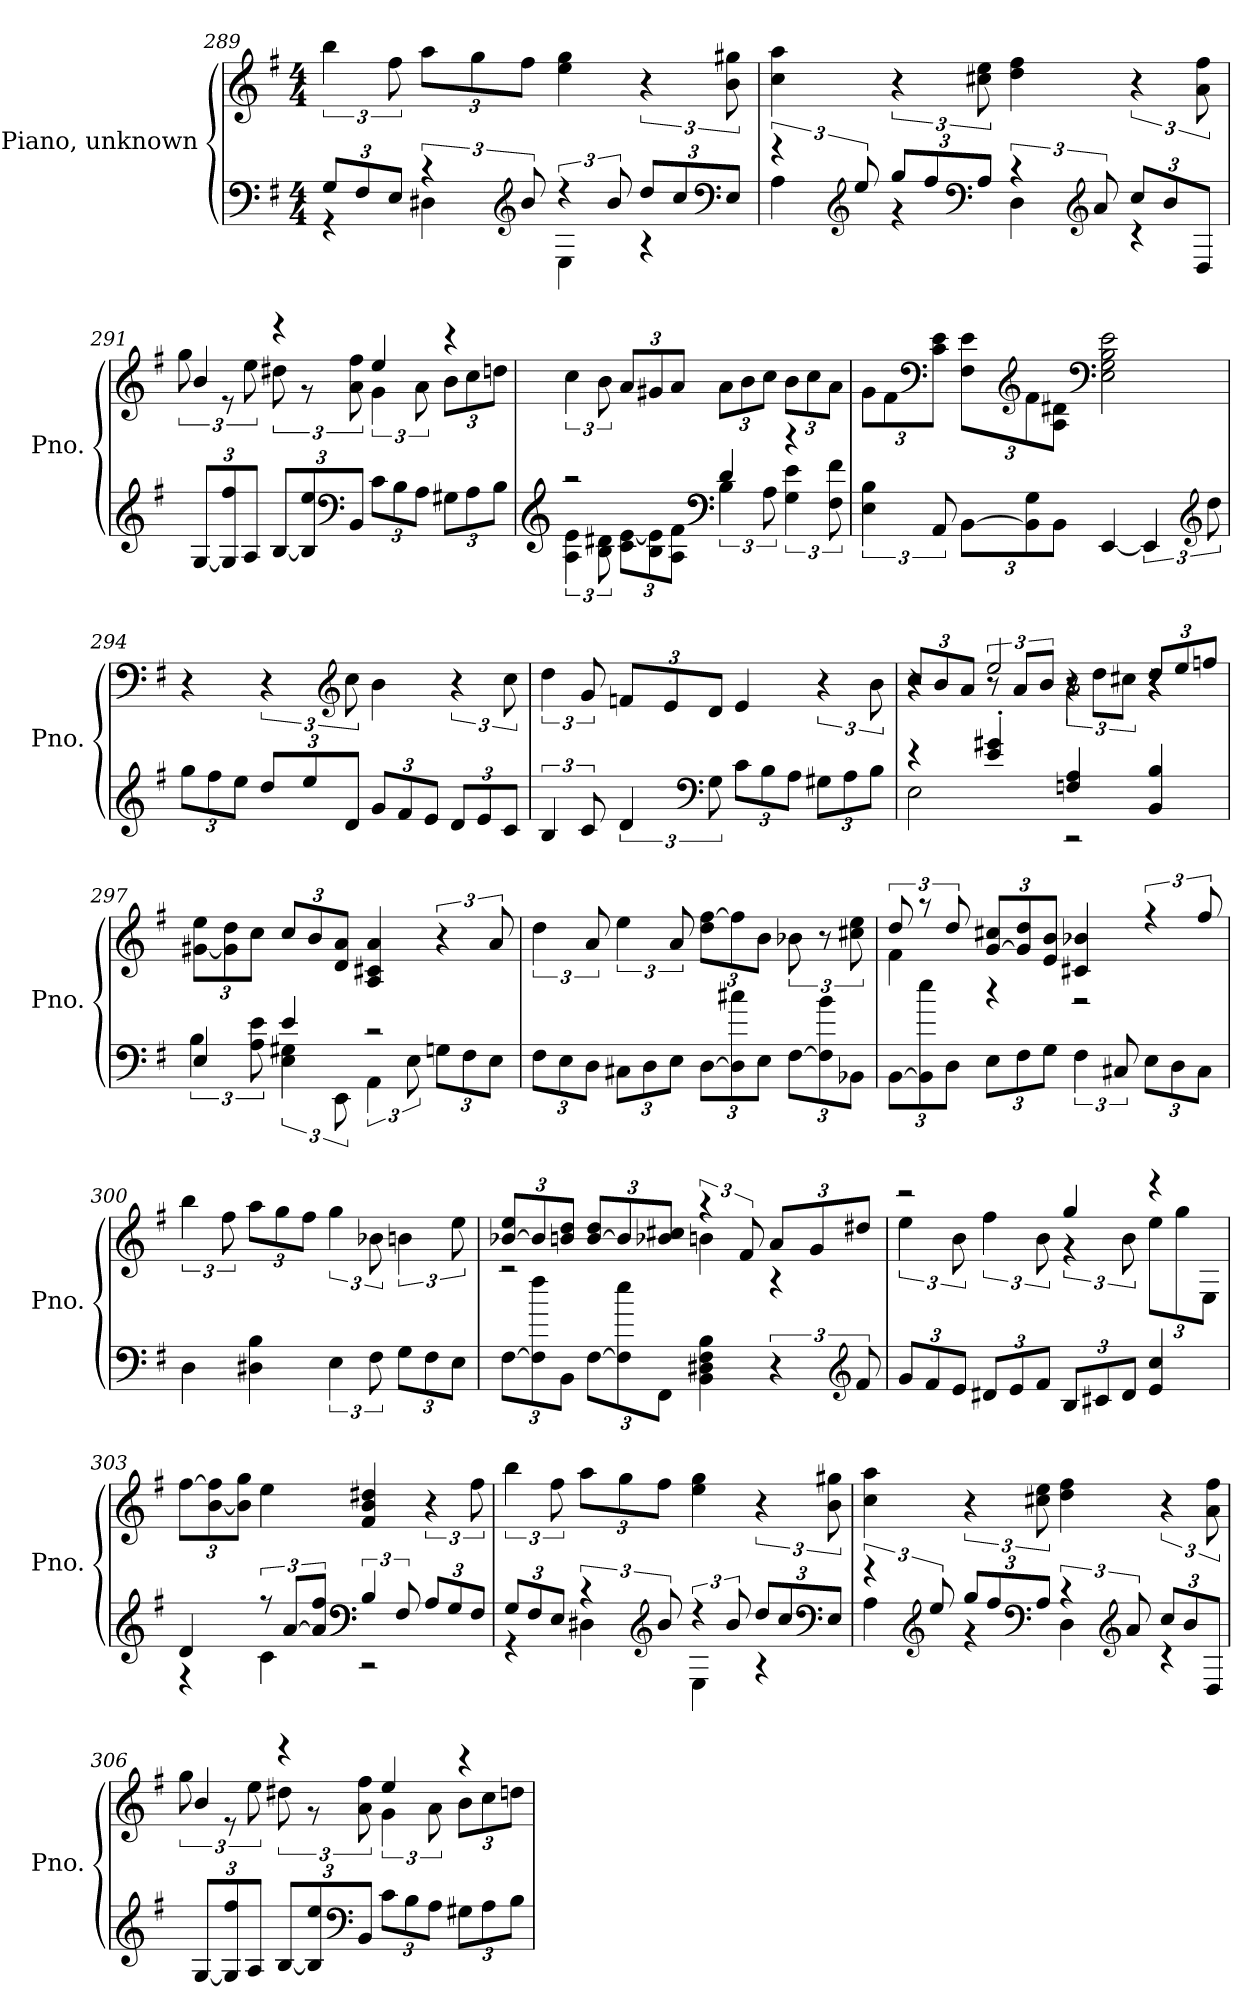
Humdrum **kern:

**kern	**kern
*part1	*part1
*staff2	*staff1
*I"Piano, unknown	*
*I'Pno.	*
*clefF4	*clefG2
*k[f#]	*k[f#]
*M4/4	*M4/4
*Xbrackettup	*
=289	=289
*^	*
12G/L	4r	6bb\
12F#/	.	.
12E/J	.	12ff#\
*brackettup	*	*Xbrackettup
6r	4D#X\	12aa\L
.	.	12gg\
*clefG2	*	*
12b/	.	12ff#\J
6r	4E\	4ee\ 4gg\
12b/	.	.
*Xbrackettup	*	*brackettup
12dd/L	4r	6r
12cc/	.	.
*clefF4	*	*
12E/J	.	12b\ 12gg#X\
!!LO:LB:g=z
=290	=290	=290
*brackettup	*	*
6r	4A\	4cc\ 4aa\
*clefG2	*	*
12ee/	.	.
*Xbrackettup	*	*
12gg/L	4r	6r
12ff#/	.	.
*clefF4	*	*
12A/J	.	12cc#X\ 12ee\
*brackettup	*	*
6r	4D\	4dd\ 4ff#\
*clefG2	*	*
12a/	.	.
*Xbrackettup	*	*
12cc/L	4r	6r
12b/	.	.
12D/J	.	12a\ 12ff#\
*v	*v	*
=291	=291
*	*^
[12G/L	4b/	12gg\
12G/] 12ff#/	.	12r
12A/J	.	12ee\
[12B/L	4r	12dd#X\
12B/] 12ee/	.	12r
*clefF4	*	*
12BB/J	.	12a\ 12ff#\
12c\L	4ee/	6g\
12B\	.	.
12A\J	.	12a\
*	*	*Xbrackettup
12G#X\L	4r	12b\L
12A\	.	12cc\
12B\J	.	12ddn\J
*	*v	*v
!!LO:LB:g=z
=292	=292
*clefG2	*
*^	*
*	*brackettup	*brackettup
2r	6A\ 6e\	6cc\
.	12B\ 12d#X\	12b\
*	*Xbrackettup	*Xbrackettup
.	12c\ [12e\L	12a/L
.	12B\ 12e\]	12g#X/
.	12A\ 12f#\J	12a/J
*clefF4	*	*
*	*brackettup	*
4d#/	6B\	12a\L
.	.	12b\
.	12A\	12cc\J
4r	6G\ 6e\	12b\L
.	.	12cc\
.	12F#\ 12f#\	12a\J
*v	*v	*
=293	=293
6E\ 6B\	12g\L
.	12f#\
*	*clefF4
12AA/	12c\ 12e\J
*Xbrackettup	*
[12BB\L	12F#\ 12e\L
*	*clefG2
12BB\] 12G\	12f#\
12BB\J	12A\ 12d#X\J
*	*clefF4
[4EE/	2E\ 2G\ 2B\ 2e\
*brackettup	*
6EE/]	.
*clefG2	*
12dd\	.
!!LO:PB:g=z
=294	=294
*Xbrackettup	*
12gg\L	4r
12ff#\	.
12ee\J	.
*	*brackettup
12dd/L	6r
12ee/	.
*	*clefG2
12d/J	12cc\
12g/L	4b\
12f#/	.
12e/J	.
12d/L	6r
12e/	.
12c/J	12cc\
=295	=295
*brackettup	*
6B/	6dd\
12c/	12g/
*	*Xbrackettup
6d/	12fn/L
.	12e/
*clefF4	*
12G\	12d/J
*Xbrackettup	*
12c\L	4e/
12B\	.
12A\J	.
*	*brackettup
12G#X\L	6r
12A\	.
12B\J	12b\
=296	=296
*^	*^
*	*	*	*^
*	*	*	*	*Xbrackettup
*	*	*	*	*^
4r	2E\	4r	2r	12cc/L	2r
.	.	.	.	12b/	.
.	.	.	.	12a/J	.
*	*	*	*	*brackettup	*
4e/' 4g#X/'	.	2ee/	.	12r	.
.	.	.	.	12a/L	.
.	.	.	.	12b/J	.
4Fn/ 4A/	2r	.	12r	4r	2a\
.	.	.	12dd\L	.	.
.	.	.	12cc#X\J	.	.
*	*	*	*	*Xbrackettup	*
4BB/ 4B/	.	4r	4r	12dd/L	.
.	.	.	.	12ee/	.
.	.	.	.	12ffn/J	.
*	*	*v	*v	*v	*v
!!LO:LB:g=z
=297	=297	=297
*	*brackettup	*
4E/	6B\	[12g#X\ 12ee\L
.	.	12g#\] 12dd\
.	12A\ 12e\	12cc\J
4e/	6E\ 6G#X\	12cc/L
.	.	12b/
.	12EE\	12d/ 12a/J
2r	6AA\	4A/ 4c#X/ 4a/
.	12E\	.
*	*Xbrackettup	*brackettup
.	12Gn\L	6r
.	12F#\	.
.	12E\J	12a/
*v	*v	*
=298	=298
12F#\L	6dd\
12E\	.
12D\J	12a/
12C#X\L	6ee\
12D\	.
12E\J	12a/
*	*Xbrackettup
[12D\L	12dd\ [12ff#\L
12D\] 12cc#X\	12ff#\]
12E\J	12b\J
*	*brackettup
[12F#\L	12b-X\
12F#\] 12b\	12r
12BB-X\J	12cc#X\ 12ee\
!!LO:LB:g=z
=299	=299
*	*^
[12BB\L	12dd/	4f#\
12BB\] 12ee\	12r	.
12D\J	12dd/	.
*	*Xbrackettup	*
12E\L	[12g/ 12cc#X/L	4r
12F#\	12g/] 12dd/	.
12G\J	12e/ 12b/J	.
*brackettup	*	*
6F#\	4c#X/ 4b-X/	2r
12C#X/	.	.
*Xbrackettup	*brackettup	*
12E\L	6r	.
12D\	.	.
12C#\J	12ff#/	.
*	*v	*v
=300	=300
4D\	6bb\
.	12ff#\
*	*Xbrackettup
4D#X\ 4B\	12aa\L
.	12gg\
.	12ff#\J
*brackettup	*brackettup
6E\	6gg\
12F#\	12b-X\
*Xbrackettup	*
12G\L	6bn\
12F#\	.
12E\J	12ee\
!!LO:LB:g=z
=301	=301
*	*Xbrackettup
*	*^
[12F#\L	[12b-X/ 12ee/L	2r
12F#\] 12ff#\	12b-/]	.
12BB\J	12bn/ 12dd/J	.
[12F#\L	[12b/ 12dd/L	.
12F#\] 12ee\	12b/]	.
12FF#\J	12b-X/ 12cc#X/J	.
*	*brackettup	*
4BB\ 4D#X\ 4F#\ 4B\	6r	4bn\
.	12f#/	.
*brackettup	*Xbrackettup	*
6r	12a/L	4r
.	12g/	.
*clefG2	*	*
12f#/	12dd#X/J	.
=302	=302	=302
*Xbrackettup	*	*brackettup
12g/L	2r	6ee\
12f#/	.	.
12e/J	.	12b\
12d#X/L	.	6ff#\
12e/	.	.
12f#/J	.	12b\
12B/L	4gg/	6r
12c#X/	.	.
12d#/J	.	12b\
*	*	*Xbrackettup
4e/ 4cc/	4r	12ee\L
.	.	12gg\
.	.	12E\J
*	*v	*v
!!LO:LB:g=z
=303	=303
*^	*
4d/	4r	[12ff#\L
.	.	[12b\ 12ff#\]
.	.	12b\] 12gg\J
*brackettup	*	*
12r	4c\	4ee\
[12a/L	.	.
12a/] 12ff#/J	.	.
*clefF4	*	*
6B/	2r	4f#/ 4b/ 4dd#X/
12F#/	.	.
*Xbrackettup	*	*brackettup
12A/L	.	6r
12G/	.	.
12F#/J	.	12ff#\
=304	=304	=304
12G/L	4r	6bb\
12F#/	.	.
12E/J	.	12ff#\
*brackettup	*	*Xbrackettup
6r	4D#X\	12aa\L
.	.	12gg\
*clefG2	*	*
12b/	.	12ff#\J
6r	4E\	4ee\ 4gg\
12b/	.	.
*Xbrackettup	*	*brackettup
12dd/L	4r	6r
12cc/	.	.
*clefF4	*	*
12E/J	.	12b\ 12gg#X\
!!LO:LB:g=z
=305	=305	=305
*brackettup	*	*
6r	4A\	4cc\ 4aa\
*clefG2	*	*
12ee/	.	.
*Xbrackettup	*	*
12gg/L	4r	6r
12ff#/	.	.
*clefF4	*	*
12A/J	.	12cc#X\ 12ee\
*brackettup	*	*
6r	4D\	4dd\ 4ff#\
*clefG2	*	*
12a/	.	.
*Xbrackettup	*	*
12cc/L	4r	6r
12b/	.	.
12D/J	.	12a\ 12ff#\
*v	*v	*
=306	=306
*	*^
[12G/L	4b/	12gg\
12G/] 12ff#/	.	12r
12A/J	.	12ee\
[12B/L	4r	12dd#X\
12B/] 12ee/	.	12r
*clefF4	*	*
12BB/J	.	12a\ 12ff#\
12c\L	4ee/	6g\
12B\	.	.
12A\J	.	12a\
*	*	*Xbrackettup
12G#X\L	4r	12b\L
12A\	.	12cc\
12B\J	.	12ddn\J
*	*v	*v
=	=
*-	*-
